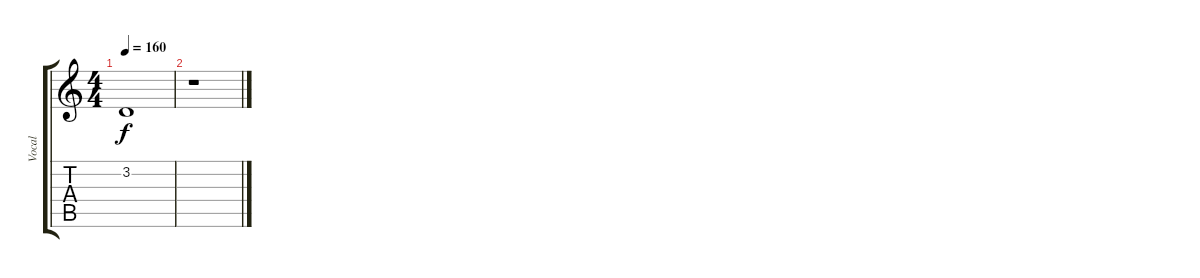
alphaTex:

\track ("Vocal" "Vocal") {instrument flute}
\staff {score tabs}
\tuning (E4 B3 G3 D3 A2 E2) {hide}
\ts (4 4)
\tempo 160
\clef g2
\ks c
3.2{t}.1{dy f} |
r.1
